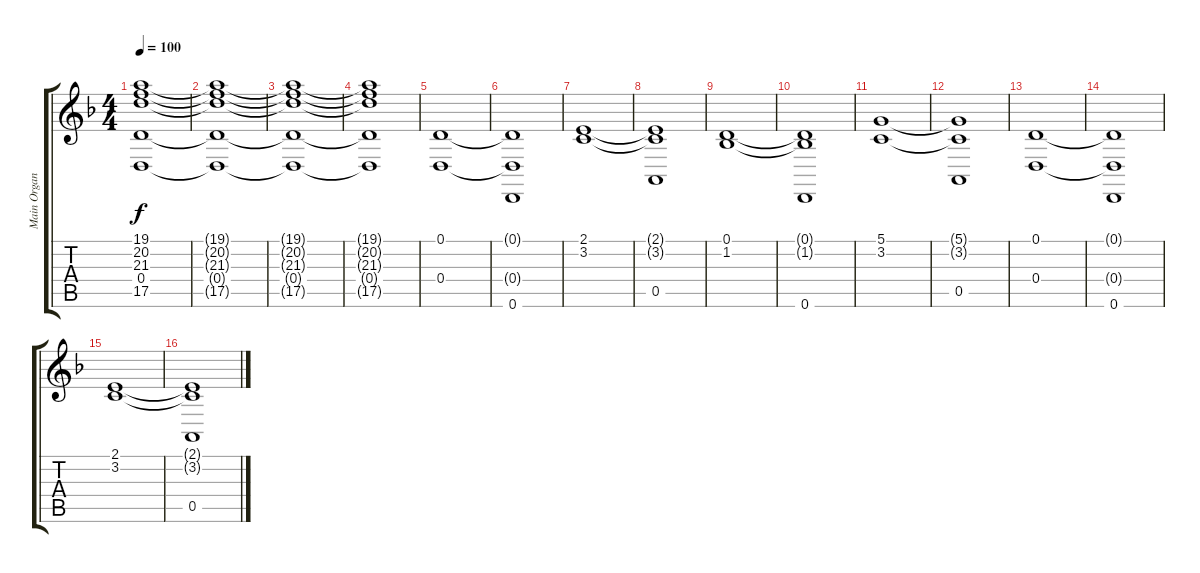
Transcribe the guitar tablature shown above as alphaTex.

\track ("Main Organ" "Main Organ") {instrument rockorgan}
\staff {score tabs}
\tuning (D4 A3 F3 D3 A2 D2) {hide}
\ts (4 4)
\tempo 100
\clef g2
\ks dminor
(19.1 20.2 21.3 0.4 17.5).1{dy f} |
(19.1{t} 20.2{t} 21.3{t} 0.4{t} 17.5{t}).1 |
(19.1{t} 20.2{t} 21.3{t} 0.4{t} 17.5{t}).1 |
(19.1{t} 20.2{t} 21.3{t} 0.4{t} 17.5{t}).1 |
(0.1 0.4).1 |
(0.1{t} 0.4{t} 0.6).1 |
(2.1 3.2).1 |
(2.1{t} 3.2{t} 0.5).1 |
(0.1 1.2).1 |
(0.1{t} 1.2{t} 0.6).1 |
(5.1 3.2).1 |
(5.1{t} 3.2{t} 0.5).1 |
(0.1 0.4).1 |
(0.1{t} 0.4{t} 0.6).1 |
(2.1 3.2).1 |
(2.1{t} 3.2{t} 0.5).1
